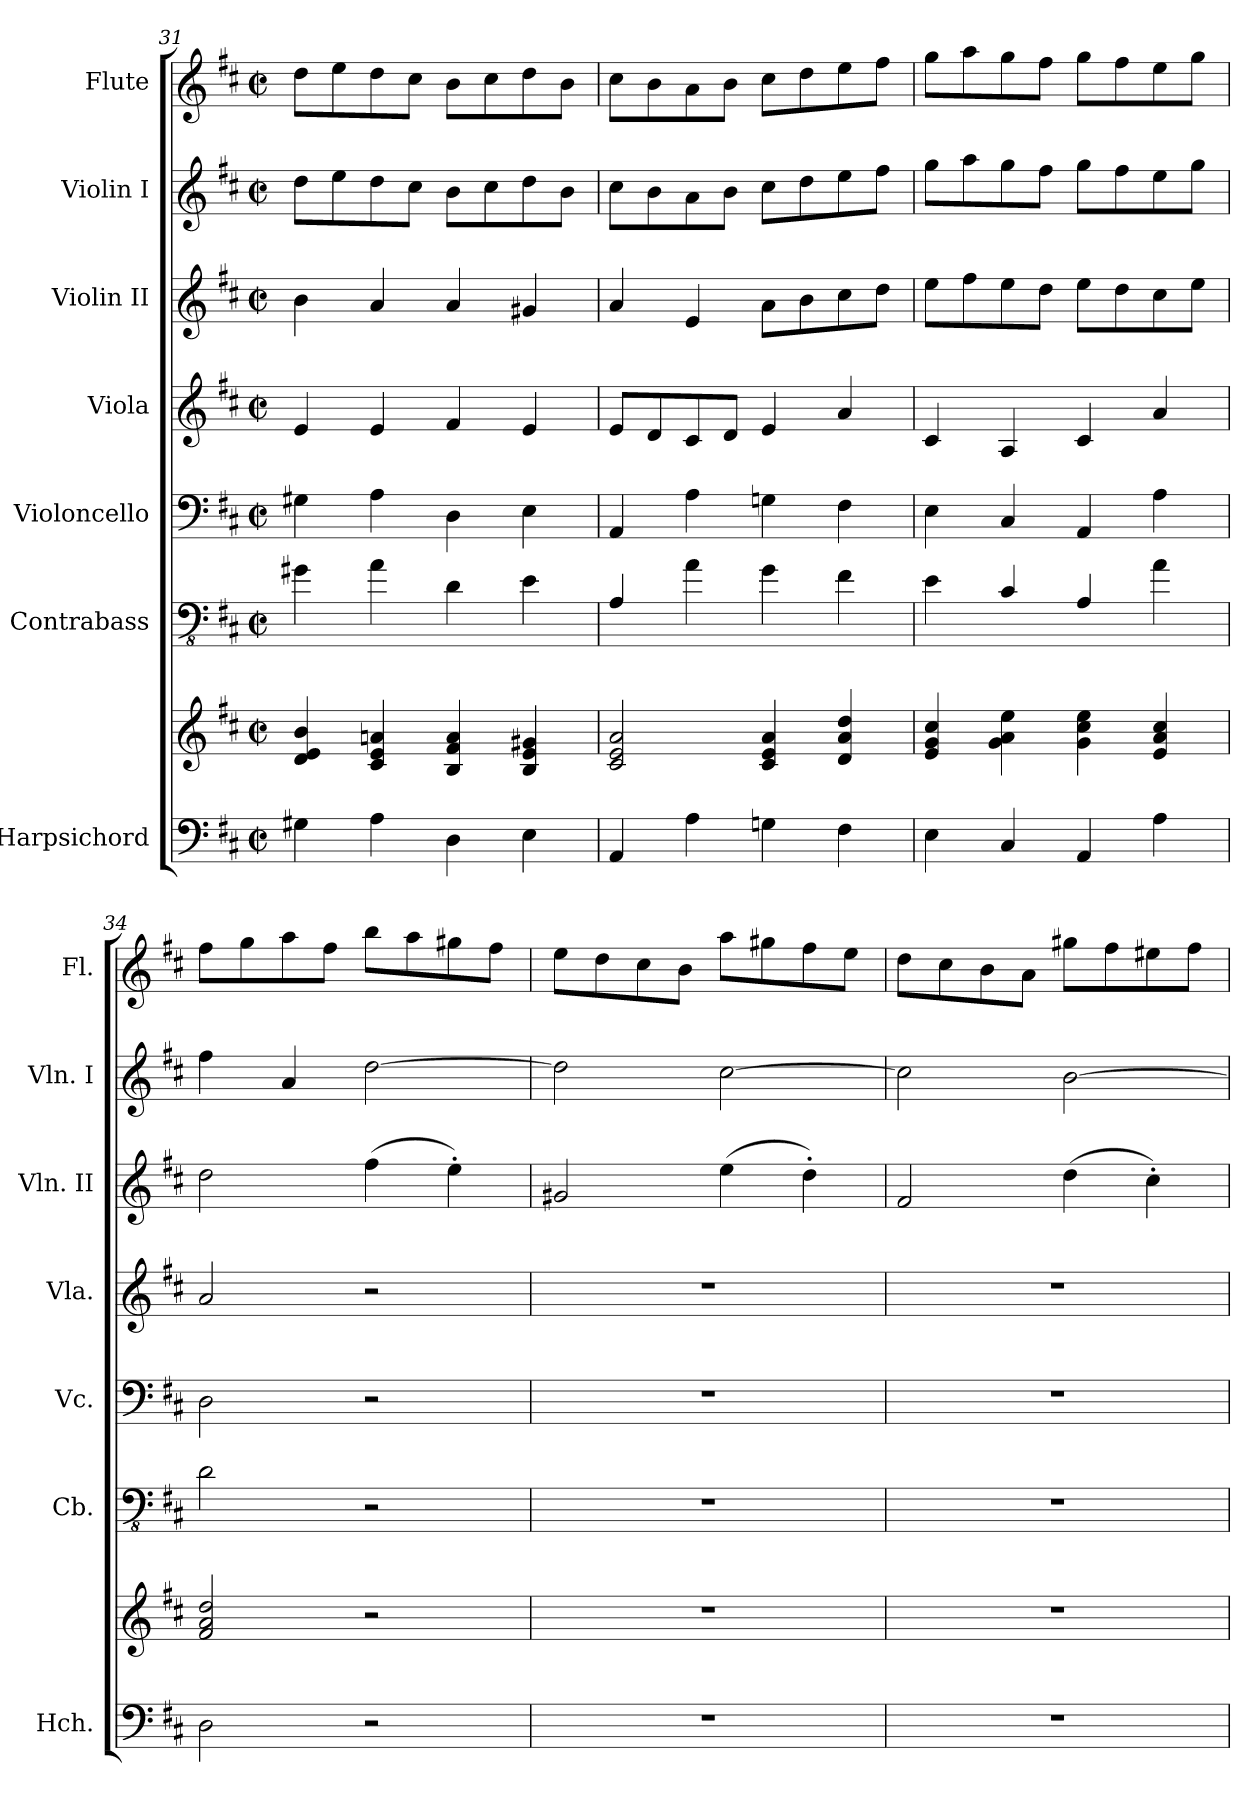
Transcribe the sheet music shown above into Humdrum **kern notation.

**kern	**kern	**kern	**kern	**kern	**kern	**kern	**kern
*part7	*part7	*part6	*part5	*part4	*part3	*part2	*part1
*staff8	*staff7	*staff6	*staff5	*staff4	*staff3	*staff2	*staff1
*I"Harpsichord	*	*I"Contrabass	*I"Violoncello	*I"Viola	*I"Violin II	*I"Violin I	*I"Flute
*I'Hch.	*	*I'Cb.	*I'Vc.	*I'Vla.	*I'Vln. II	*I'Vln. I	*I'Fl.
*clefF4	*clefG2	*clefFv4	*clefF4	*clefG2	*clefG2	*clefG2	*clefG2
*	*	*ITrd7c12	*	*	*	*	*
*k[f#c#]	*k[f#c#]	*k[f#c#]	*k[f#c#]	*k[f#c#]	*k[f#c#]	*k[f#c#]	*k[f#c#]
*M2/2	*M2/2	*M2/2	*M2/2	*M2/2	*M2/2	*M2/2	*M2/2
*met(c|)	*met(c|)	*met(c|)	*met(c|)	*met(c|)	*met(c|)	*met(c|)	*met(c|)
=31	=31	=31	=31	=31	=31	=31	=31
4G#X\	4d/ 4e/ 4b/	4GG#X\	4G#X\	4e/	4b\	8dd\L	8dd\L
.	.	.	.	.	.	8ee\	8ee\
4A\	4c#/ 4e/ 4an/	4AA\	4A\	4e/	4a/	8dd\	8dd\
.	.	.	.	.	.	8cc#\J	8cc#\J
4D\	4B/ 4f#/ 4a/	4DD\	4D\	4f#/	4a/	8b\L	8b\L
.	.	.	.	.	.	8cc#\	8cc#\
4E\	4B/ 4e/ 4g#X/	4EE\	4E\	4e/	4g#X/	8dd\	8dd\
.	.	.	.	.	.	8b\J	8b\J
=32	=32	=32	=32	=32	=32	=32	=32
4AA/	2c#/ 2e/ 2a/	4AAA/	4AA/	8e/L	4a/	8cc#\L	8cc#\L
.	.	.	.	8d/	.	8b\	8b\
4A\	.	4AA\	4A\	8c#/	4e/	8a\	8a\
.	.	.	.	8d/J	.	8b\J	8b\J
4Gn\	4c#/ 4e/ 4a/	4GG\	4Gn\	4e/	8a\L	8cc#\L	8cc#\L
.	.	.	.	.	8b\	8dd\	8dd\
4F#\	4d/ 4a/ 4dd/	4FF#\	4F#\	4a/	8cc#\	8ee\	8ee\
.	.	.	.	.	8dd\J	8ff#\J	8ff#\J
!!LO:LB:g=z
=33	=33	=33	=33	=33	=33	=33	=33
4E\	4e/ 4g/ 4cc#/	4EE\	4E\	4c#/	8ee\L	8gg\L	8gg\L
.	.	.	.	.	8ff#\	8aa\	8aa\
4C#/	4g\ 4a\ 4ee\	4CC#/	4C#/	4A/	8ee\	8gg\	8gg\
.	.	.	.	.	8dd\J	8ff#\J	8ff#\J
4AA/	4g\ 4cc#\ 4ee\	4AAA/	4AA/	4c#/	8ee\L	8gg\L	8gg\L
.	.	.	.	.	8dd\	8ff#\	8ff#\
4A\	4e/ 4a/ 4cc#/	4AA\	4A\	4a/	8cc#\	8ee\	8ee\
.	.	.	.	.	8ee\J	8gg\J	8gg\J
=34	=34	=34	=34	=34	=34	=34	=34
2D\	2f#/ 2a/ 2dd/	2DD\	2D\	2a/	2dd\	4ff#\	8ff#\L
.	.	.	.	.	.	.	8gg\
.	.	.	.	.	.	4a/	8aa\
.	.	.	.	.	.	.	8ff#\J
2r	2r	2r	2r	2r	(4ff#\	[2dd\	8bb\L
.	.	.	.	.	.	.	8aa\
.	.	.	.	.	4ee'\)	.	8gg#X\
.	.	.	.	.	.	.	8ff#\J
=35	=35	=35	=35	=35	=35	=35	=35
1r	1r	1r	1r	1r	2g#X/	2dd\]	8ee\L
.	.	.	.	.	.	.	8dd\
.	.	.	.	.	.	.	8cc#\
.	.	.	.	.	.	.	8b\J
.	.	.	.	.	(4ee\	[2cc#\	8aa\L
.	.	.	.	.	.	.	8gg#X\
.	.	.	.	.	4dd'\)	.	8ff#\
.	.	.	.	.	.	.	8ee\J
=36	=36	=36	=36	=36	=36	=36	=36
1r	1r	1r	1r	1r	2f#/	2cc#\]	8dd\L
.	.	.	.	.	.	.	8cc#\
.	.	.	.	.	.	.	8b\
.	.	.	.	.	.	.	8a\J
.	.	.	.	.	(4dd\	[2b\	8gg#X\L
.	.	.	.	.	.	.	8ff#\
.	.	.	.	.	4cc#'\)	.	8ee#X\
.	.	.	.	.	.	.	8ff#\J
=	=	=	=	=	=	=	=
*-	*-	*-	*-	*-	*-	*-	*-
